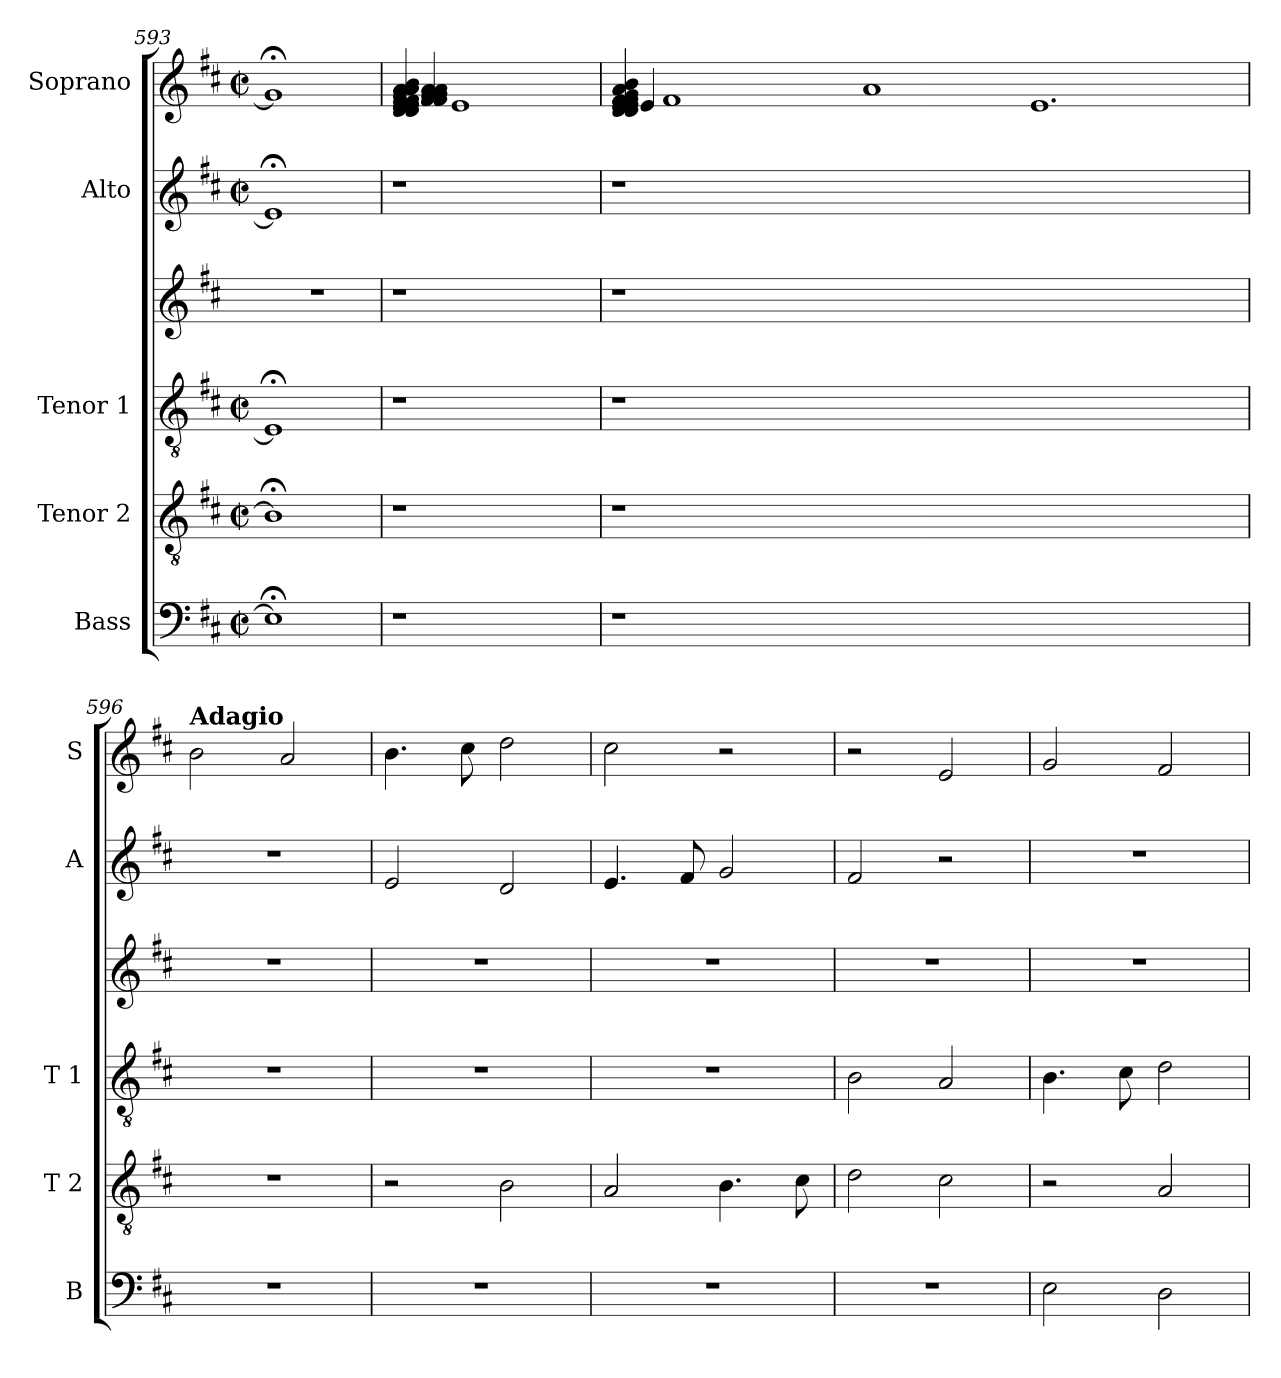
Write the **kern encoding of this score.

**kern	**kern	**kern	**kern	**kern	**kern
*part6	*part5	*part4	*part3	*part2	*part1
*staff6	*staff5	*staff4	*staff3	*staff2	*staff1
*I"Bass	*I"Tenor 2	*I"Tenor 1	*	*I"Alto	*I"Soprano
*I'B	*I'T 2	*I'T 1	*	*I'A	*I'S
*clefF4	*clefGv2	*clefGv2	*clefG2	*clefG2	*clefG2
*k[f#c#]	*k[f#c#]	*k[f#c#]	*k[f#c#]	*k[f#c#]	*k[f#c#]
*D:	*D:	*D:	*D:	*D:	*D:
*M2/2	*M2/2	*M2/2	*	*M2/2	*M2/2
*met(c|)	*met(c|)	*met(c|)	*	*met(c|)	*met(c|)
=593	=593	=593	=593	=593	=593
1E;<]	1B;<]	1E;]	1r	1e;]	1g#;]
!!LO:PB:g=z
=594!	=594!	=594!	=594!	=594!	=594!
*	*	*	*	*	*^
1r	1r	1r	1r	1r	4d/ 4d/ 4e/ 4e/ 4e/ 4e/ 4f#/ 4f#/ 4g/ 4a/ 4a/ 4b/	4f#/ 4f#/ 4f#/ 4g/ 4g/ 4g/ 4a/ 4a/
.	.	.	.	.	1e	1ryy
4ryy	4ryy	4ryy	4ryy	4ryy	.	.
!!LO:LB:g=z	!!
=595	=595	=595	=595	=595	=595	=595
1r	1r	1r	1r	1r	4d/ 4d/ 4e/ 4e/ 4e/ 4e/ 4f#/ 4f#/ 4f#/ 4g/ 4a/ 4b/	4e/
.	.	.	.	.	1f#	00ryy
0ryy	0ryy	0ryy	0ryy	0ryy	.	.
.	.	.	.	.	4ryy	.
.	.	.	.	.	1a	.
.	.	.	.	.	4ryy	.
.	.	.	.	.	1.e	.
1ryy	1ryy	1ryy	1ryy	1ryy	.	.
4ryy	4ryy	4ryy	4ryy	4ryy	.	.
*	*	*	*	*	*v	*v
!!LO:LB:g=z
=596	=596	=596	=596	=596	=596
!	!	!	!	!	!LO:TX:a:B:t=Adagio
1r	1r	1r	1r	1r	2b\
.	.	.	.	.	2a/
=597	=597	=597	=597	=597	=597
1r	2r	1r	1r	2e/	4.b\
.	.	.	.	.	8cc#\
.	2B\	.	.	2d/	2dd\
=598	=598	=598	=598	=598	=598
1r	2A/	1r	1r	4.e/	2cc#\
.	.	.	.	8f#/	.
.	4.B\	.	.	2g/	2r
.	8c#\	.	.	.	.
=599	=599	=599	=599	=599	=599
1r	2d\	2B\	1r	2f#/	2r
.	2c#\	2A/	.	2r	2e/
=600	=600	=600	=600	=600	=600
2E\	2r	4.B\	1r	1r	2g/
.	.	8c#\	.	.	.
2D\	2A/	2d\	.	.	2f#/
=	=	=	=	=	=
*-	*-	*-	*-	*-	*-
